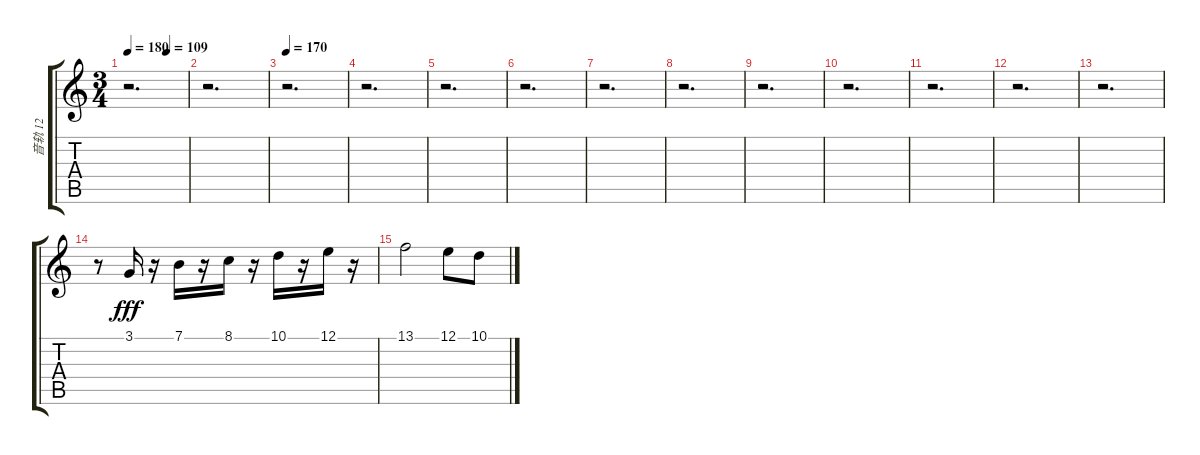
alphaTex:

\track ("音轨 12" "音轨 12") {instrument oboe}
\staff {score tabs}
\tuning (E4 B3 G3 D3 A2 E2) {hide}
\ts (3 4)
\tempo 180
\tempo (109 0.6527777777777778)
\clef g2
\ks c
r.2{d dy f} |
r.2{d} |
\tempo 170
r.2{d} |
r.2{d} |
r.2{d} |
r.2{d} |
r.2{d} |
r.2{d} |
r.2{d} |
r.2{d} |
r.2{d} |
r.2{d} |
r.2{d} |
r.8 3.1.16{dy fff} r.16 7.1.16 r.16 8.1.16 r.16 10.1.16 r.16 12.1.16 r.16 |
13.1.2 12.1.8 10.1.8
